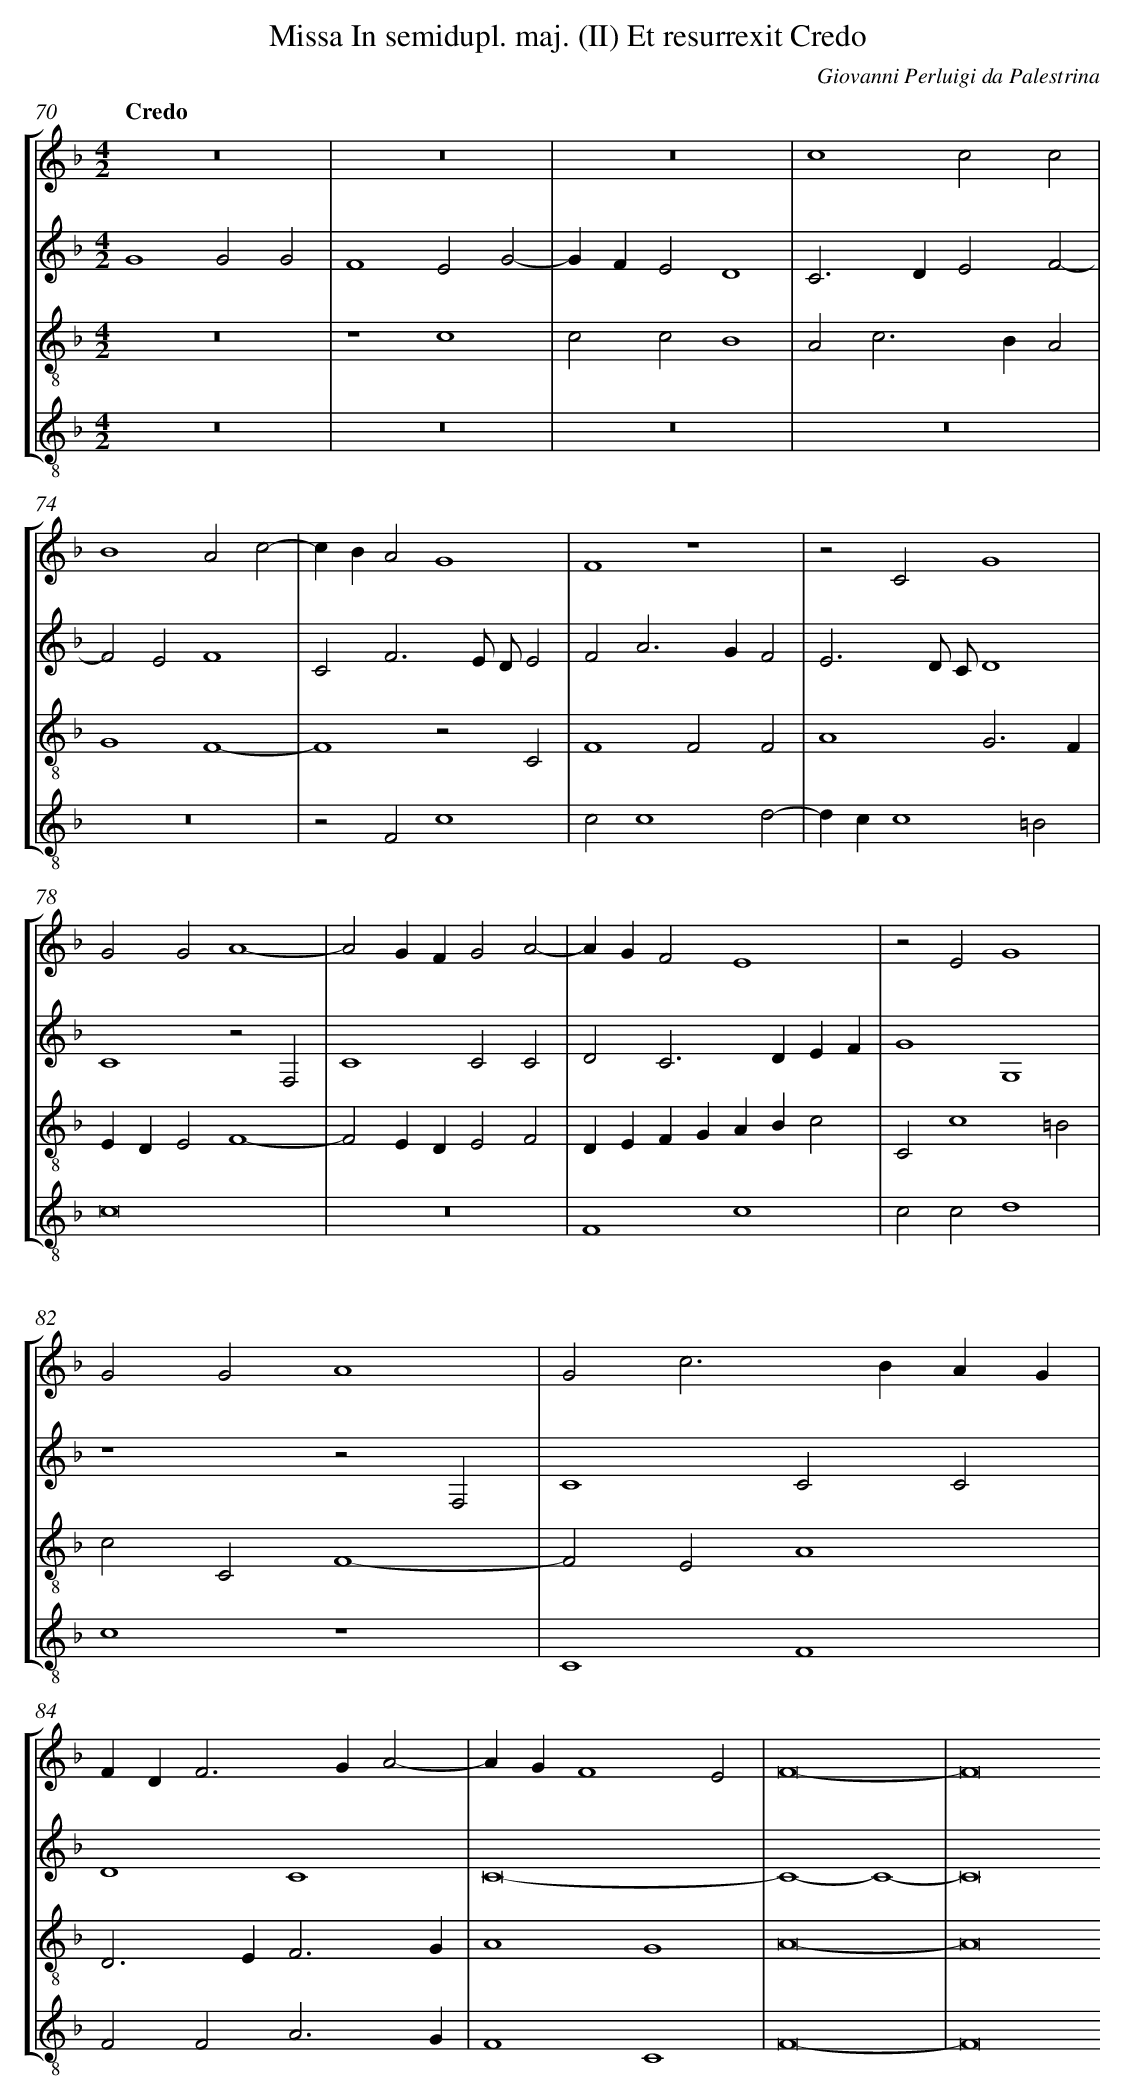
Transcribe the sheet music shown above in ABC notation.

X:1
T: Missa In semidupl. maj. (II) Et resurrexit Credo
C: Giovanni Perluigi da Palestrina
L: 1/4
M: 4/2
Q: "Credo"
%%staves [1 2 3 4]
V: 1 clef=treble
V: 2 clef=treble
V: 3 clef=treble-8
V: 4 clef=treble-8
K: F
[V:1] z8 |
[V:2] G4G2G2 |
[V:3] z8 |
[V:4] z8 |
[V:1] z8 |
[V:2] F4E2G2- |
[V:3] z4c4 |
[V:4] z8 |
[V:1] z8 |
[V:2] GFE2D4 |
[V:3] c2c2B4 |
[V:4] z8 |
[V:1] c4c2c2 |
[V:2] C2>D2E2F2- |
[V:3] A2c2>B2A2 |
[V:4] z8 |
[V:1] B4A2c2- |
[V:2] F2E2F4 |
[V:3] G4F4- |
[V:4] z8 |
[V:1] cBA2G4 |
[V:2] C2F3E/ D/E2 |
[V:3] F4z2C2 |
[V:4] z2F2c4 |
[V:1] F4z4 |
[V:2] F2A2>G2F2 |
[V:3] F4F2F2 |
[V:4] c2c4d2- |
[V:1] z2C2G4 |
[V:2] E3D/ C/D4 |
[V:3] A4G3F |
[V:4] dcc4=B2 |
[V:1] G2G2A4- |
[V:2] C4z2F,2 |
[V:3] EDE2F4- |
[V:4] c8 |
[V:1] A2GFG2A2- |
[V:2] C4C2C2 |
[V:3] F2EDE2F2 |
[V:4] z8 |
[V:1] AGF2E4 |
[V:2] D2C2>D2EF |
[V:3] DEFGABc2 |
[V:4] F4c4 |
[V:1] z2E2G4 |
[V:2] G4G,4 |
[V:3] C2c4=B2 |
[V:4] c2c2d4 |
[V:1] G2G2A4 |
[V:2] z4z2F,2 |
[V:3] c2C2F4- |
[V:4] c4z4 |
[V:1] G2c2>B2AG |
[V:2] C4C2C2 |
[V:3] F2E2A4 |
[V:4] C4F4 |
[V:1] FD2<F2GA2- |
[V:2] D4C4 |
[V:3] D2>E2F3G |
[V:4] F2F2A3G |
[V:1] AGF4E2 |
[V:2] C8- |
[V:3] A4G4 |
[V:4] F4C4 |
[V:1] F8- |
[V:2] C4-C4- |
[V:3] A8- |
[V:4] F8- |
[V:1] F8
[V:2] C8
[V:3] A8
[V:4] F8
